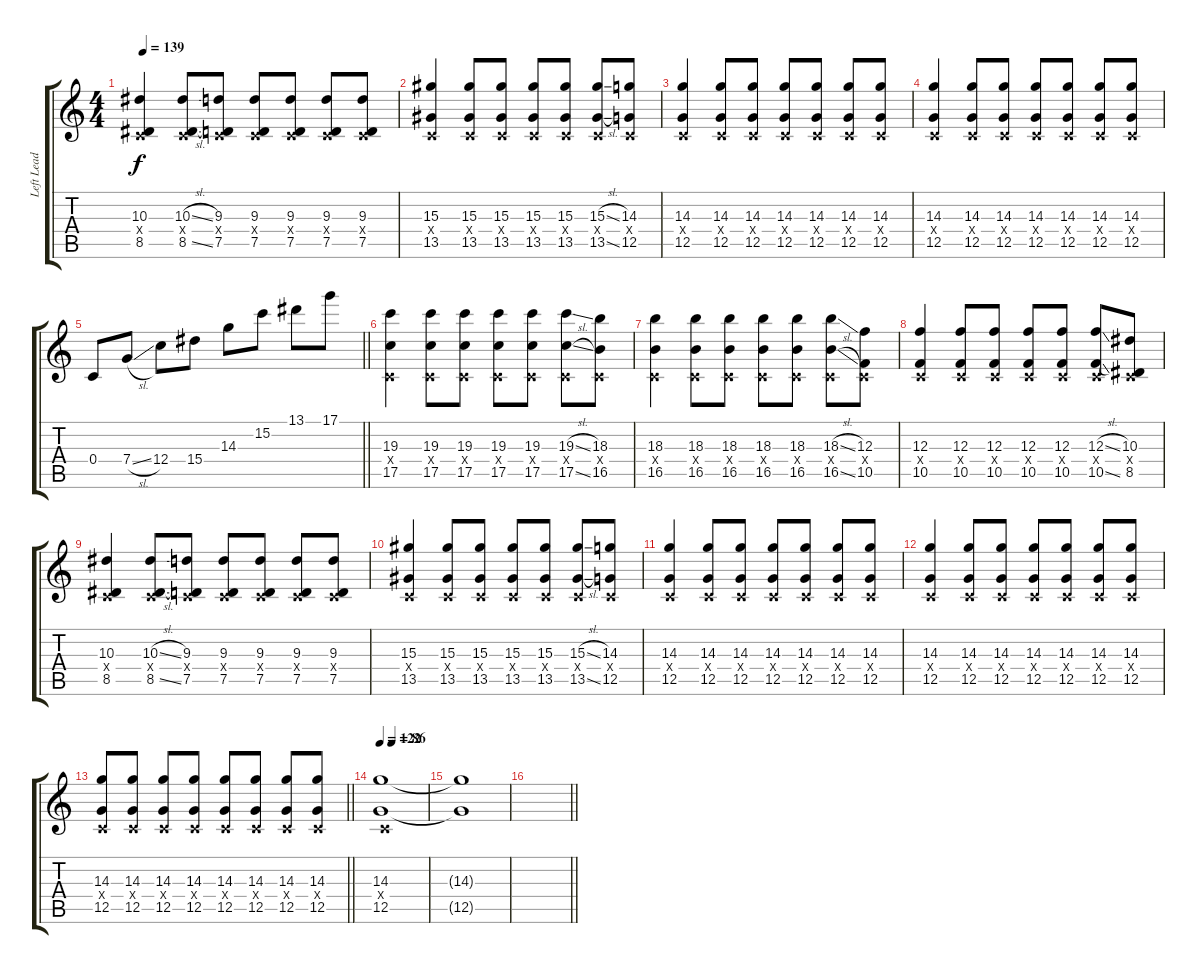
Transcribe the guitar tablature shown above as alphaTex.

\track ("Left Lead 1" "Left Lead ") {instrument distortionguitar}
\staff {score tabs}
\tuning (D4 A3 F3 C3 G2 C2) {hide}
\ts (4 4)
\tempo 139
\clef g2
\ks c
(10.3 0.4{x} 8.5).4{dy f} (10.3{sl} 0.4{x} 8.5{sl}).8 (9.3 0.4{x} 7.5).8 (9.3 0.4{x} 7.5).8 (9.3 0.4{x} 7.5).8 (9.3 0.4{x} 7.5).8 (9.3 0.4{x} 7.5).8 |
(15.3 0.4{x} 13.5).4 (15.3 0.4{x} 13.5).8 (15.3 0.4{x} 13.5).8 (15.3 0.4{x} 13.5).8 (15.3 0.4{x} 13.5).8 (15.3{sl} 0.4{x} 13.5{sl}).8 (14.3 0.4{x} 12.5).8 |
(14.3 0.4{x} 12.5).4 (14.3 0.4{x} 12.5).8 (14.3 0.4{x} 12.5).8 (14.3 0.4{x} 12.5).8 (14.3 0.4{x} 12.5).8 (14.3 0.4{x} 12.5).8 (14.3 0.4{x} 12.5).8 |
(14.3 0.4{x} 12.5).4 (14.3 0.4{x} 12.5).8 (14.3 0.4{x} 12.5).8 (14.3 0.4{x} 12.5).8 (14.3 0.4{x} 12.5).8 (14.3 0.4{x} 12.5).8 (14.3 0.4{x} 12.5).8 |
\barLineRight lightlight
0.4.8 7.4{sl}.8 12.4.8 15.4.8 14.3.8 15.2.8 13.1.8 17.1.8 |
\section ("" "")
(19.3 0.4{x} 17.5).4 (19.3 0.4{x} 17.5).8 (19.3 0.4{x} 17.5).8 (19.3 0.4{x} 17.5).8 (19.3 0.4{x} 17.5).8 (19.3{sl} 0.4{x} 17.5{sl}).8 (18.3 0.4{x} 16.5).8 |
(18.3 0.4{x} 16.5).4 (18.3 0.4{x} 16.5).8 (18.3 0.4{x} 16.5).8 (18.3 0.4{x} 16.5).8 (18.3 0.4{x} 16.5).8 (18.3{sl} 0.4{x} 16.5{sl}).8 (12.3 0.4{x} 10.5).8 |
(12.3 0.4{x} 10.5).4 (12.3 0.4{x} 10.5).8 (12.3 0.4{x} 10.5).8 (12.3 0.4{x} 10.5).8 (12.3 0.4{x} 10.5).8 (12.3{sl} 0.4{x} 10.5{sl}).8 (10.3 0.4{x} 8.5).8 |
(10.3 0.4{x} 8.5).4 (10.3{sl} 0.4{x} 8.5{sl}).8 (9.3 0.4{x} 7.5).8 (9.3 0.4{x} 7.5).8 (9.3 0.4{x} 7.5).8 (9.3 0.4{x} 7.5).8 (9.3 0.4{x} 7.5).8 |
(15.3 0.4{x} 13.5).4 (15.3 0.4{x} 13.5).8 (15.3 0.4{x} 13.5).8 (15.3 0.4{x} 13.5).8 (15.3 0.4{x} 13.5).8 (15.3{sl} 0.4{x} 13.5{sl}).8 (14.3 0.4{x} 12.5).8 |
(14.3 0.4{x} 12.5).4 (14.3 0.4{x} 12.5).8 (14.3 0.4{x} 12.5).8 (14.3 0.4{x} 12.5).8 (14.3 0.4{x} 12.5).8 (14.3 0.4{x} 12.5).8 (14.3 0.4{x} 12.5).8 |
(14.3 0.4{x} 12.5).4 (14.3 0.4{x} 12.5).8 (14.3 0.4{x} 12.5).8 (14.3 0.4{x} 12.5).8 (14.3 0.4{x} 12.5).8 (14.3 0.4{x} 12.5).8 (14.3 0.4{x} 12.5).8 |
\barLineRight lightlight
(14.3 0.4{x} 12.5).8 (14.3 0.4{x} 12.5).8 (14.3 0.4{x} 12.5).8 (14.3 0.4{x} 12.5).8 (14.3 0.4{x} 12.5).8 (14.3 0.4{x} 12.5).8 (14.3 0.4{x} 12.5).8 (14.3 0.4{x} 12.5).8 |
\section ("" "")
\tempo 122
\tempo (86 0.25)
(14.3 0.4{x} 12.5).1 |
(14.3{t} 12.5{t}).1{volume 0} |
\barLineRight lightlight
